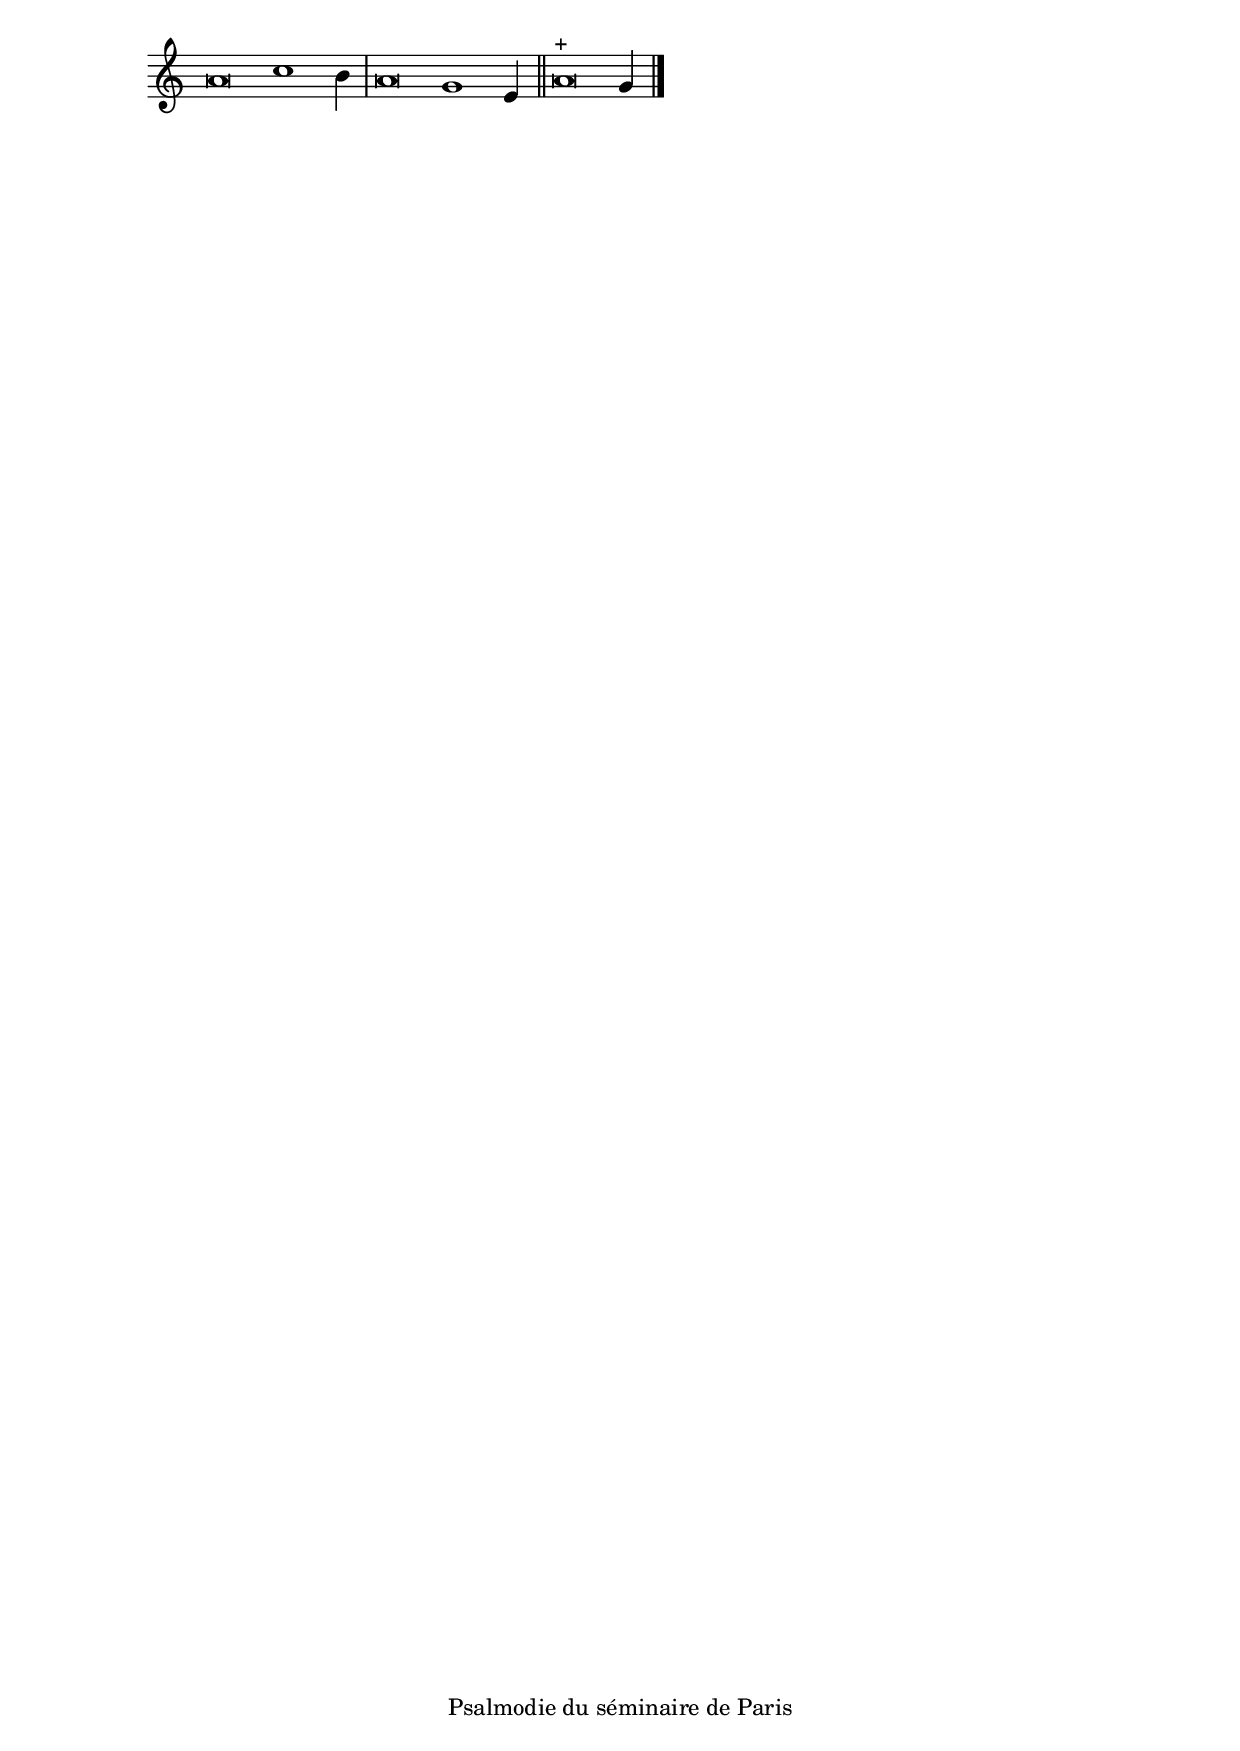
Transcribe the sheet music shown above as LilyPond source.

\version "2.20.0"
\language "italiano"

stemOff = \hide Staff.Stem
stemOn  = \undo \stemOff

\header {
  %title = "Cantique de l'Ancien Testament 5"
  %tagline = ##f
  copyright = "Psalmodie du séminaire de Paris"
}

\score {
  \new Staff \with { \remove "Time_signature_engraver" }
  \relative
  {
    \key do \major
    \cadenzaOn
    \stemOff la'\breve do1 \stemOn si4
    \bar "|"
    \stemOff la\breve sol1 \stemOn mi4
    \bar "||"
    \stemOff la\breve^\markup{ + } \stemOn sol4
    \bar "|."
  }
}